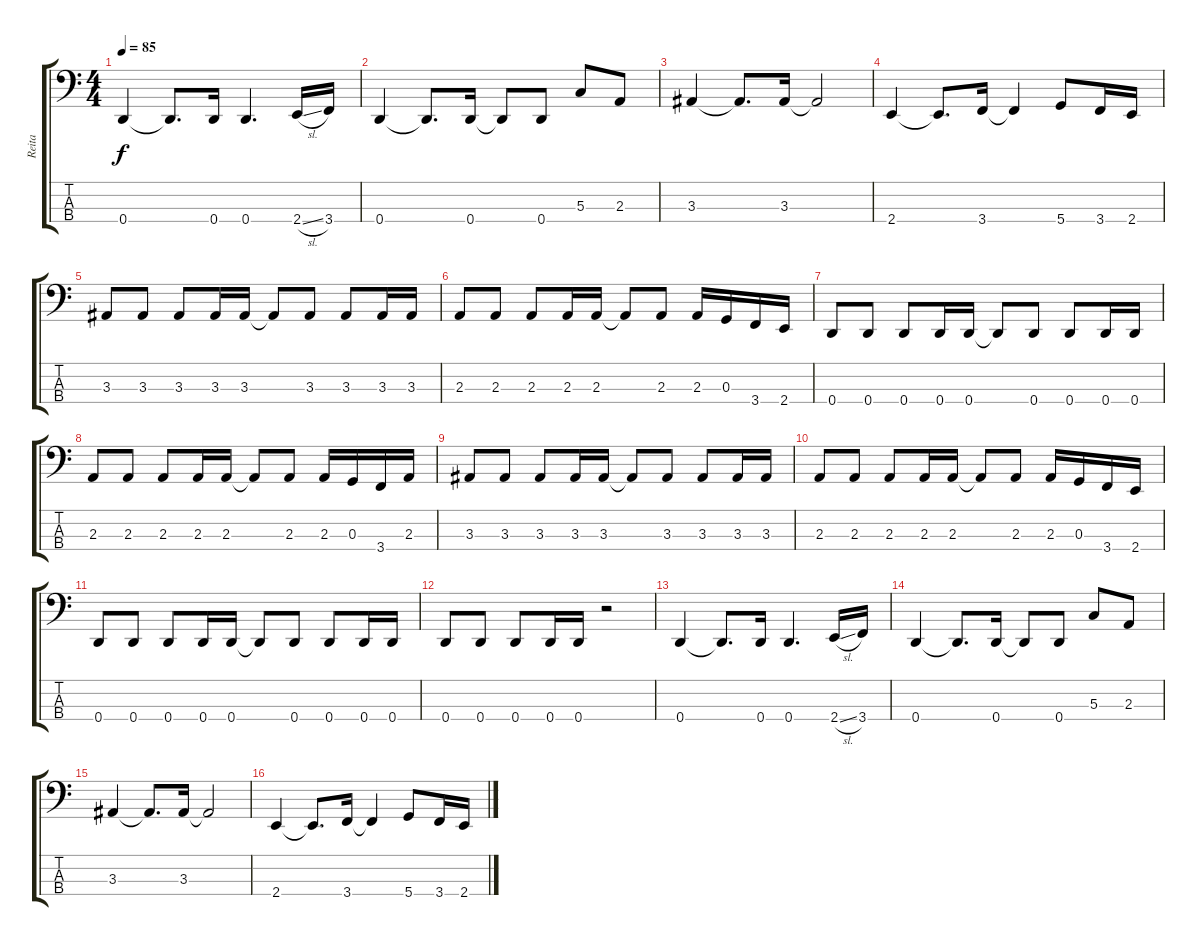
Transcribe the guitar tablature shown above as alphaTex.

\track ("Reita" "Reita") {instrument electricbasspick}
\staff {score tabs}
\tuning (F2 C2 G1 D1) {hide}
\ts (4 4)
\tempo 85
\clef f4
\ks c
0.4.4{dy f} 0.4{t}.8{d} 0.4.16 0.4.4{d} 2.4{sl}.16 3.4.16 |
0.4.4 0.4{t}.8{d} 0.4.16 0.4{t}.8 0.4.8 5.3.8 2.3.8 |
3.3.4 3.3{t}.8{d} 3.3.16 3.3{t}.2 |
2.4.4 2.4{t}.8{d} 3.4.16 3.4{t}.4 5.4.8 3.4.16 2.4.16 |
3.3.8 3.3.8 3.3.8 3.3.16 3.3.16 3.3{t}.8 3.3.8 3.3.8 3.3.16 3.3.16 |
2.3.8 2.3.8 2.3.8 2.3.16 2.3.16 2.3{t}.8 2.3.8 2.3.16 0.3.16 3.4.16 2.4.16 |
0.4.8 0.4.8 0.4.8 0.4.16 0.4.16 0.4{t}.8 0.4.8 0.4.8 0.4.16 0.4.16 |
2.3.8 2.3.8 2.3.8 2.3.16 2.3.16 2.3{t}.8 2.3.8 2.3.16 0.3.16 3.4.16 2.3.16 |
3.3.8 3.3.8 3.3.8 3.3.16 3.3.16 3.3{t}.8 3.3.8 3.3.8 3.3.16 3.3.16 |
2.3.8 2.3.8 2.3.8 2.3.16 2.3.16 2.3{t}.8 2.3.8 2.3.16 0.3.16 3.4.16 2.4.16 |
0.4.8 0.4.8 0.4.8 0.4.16 0.4.16 0.4{t}.8 0.4.8 0.4.8 0.4.16 0.4.16 |
0.4.8 0.4.8 0.4.8 0.4.16 0.4.16 r.2 |
0.4.4 0.4{t}.8{d} 0.4.16 0.4.4{d} 2.4{sl}.16 3.4.16 |
0.4.4 0.4{t}.8{d} 0.4.16 0.4{t}.8 0.4.8 5.3.8 2.3.8 |
3.3.4 3.3{t}.8{d} 3.3.16 3.3{t}.2 |
2.4.4 2.4{t}.8{d} 3.4.16 3.4{t}.4 5.4.8 3.4.16 2.4.16
